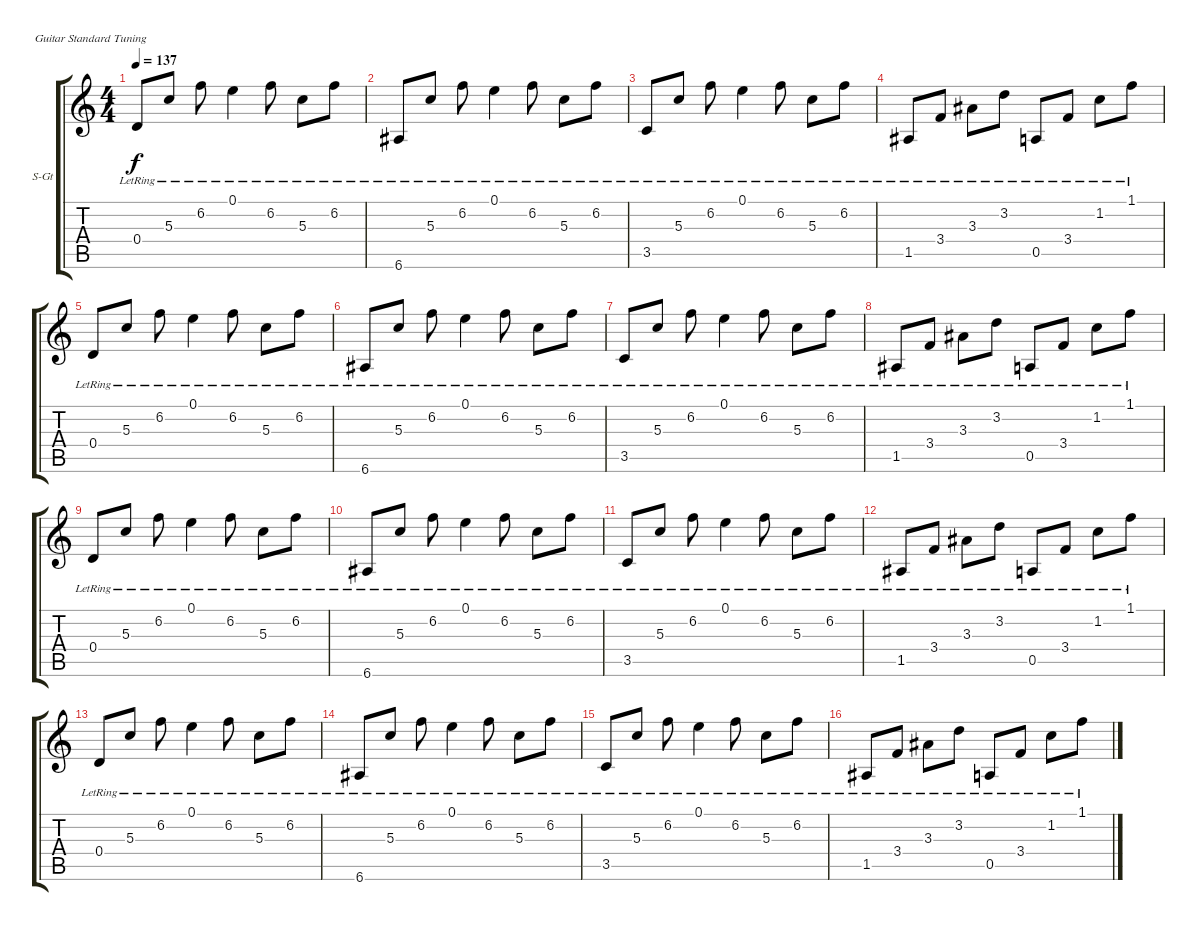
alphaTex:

\defaultSystemsLayout 4
\bracketExtendMode groupsimilarinstruments
\firstSystemTrackNameOrientation horizontal
\otherSystemsTrackNameOrientation horizontal
\track ("Steel Guitar" "S-Gt") {instrument acousticguitarsteel}
\staff {score tabs}
\tuning (E4 B3 G3 D3 A2 E2)
\ts (4 4)
\tempo 137
\clef g2
\scale
0.333333
\ks c
0.4{lr}.8{dy f} 5.3{lr}.8 6.2{lr}.8 0.1{lr}.4 6.2{lr}.8 5.3{lr}.8 6.2{lr}.8 |
\scale
0.333333 6.6{lr}.8 5.3{lr}.8 6.2{lr}.8 0.1{lr}.4 6.2{lr}.8 5.3{lr}.8 6.2{lr}.8 |
\scale
0.333333 3.5{lr}.8 5.3{lr}.8 6.2{lr}.8 0.1{lr}.4 6.2{lr}.8 5.3{lr}.8 6.2{lr}.8 |
\scale
0.333333 1.5{lr}.8 3.4{lr}.8 3.3{lr}.8 3.2{lr}.8 0.5{lr}.8 3.4{lr}.8 1.2{lr}.8 1.1{lr}.8 |
\scale
0.333333 0.4{lr}.8 5.3{lr}.8 6.2{lr}.8 0.1{lr}.4 6.2{lr}.8 5.3{lr}.8 6.2{lr}.8 |
\scale
0.333333 6.6{lr}.8 5.3{lr}.8 6.2{lr}.8 0.1{lr}.4 6.2{lr}.8 5.3{lr}.8 6.2{lr}.8 |
\scale
0.333333 3.5{lr}.8 5.3{lr}.8 6.2{lr}.8 0.1{lr}.4 6.2{lr}.8 5.3{lr}.8 6.2{lr}.8 |
\scale
0.333333 1.5{lr}.8 3.4{lr}.8 3.3{lr}.8 3.2{lr}.8 0.5{lr}.8 3.4{lr}.8 1.2{lr}.8 1.1{lr}.8 |
\scale
0.333333 0.4{lr}.8 5.3{lr}.8 6.2{lr}.8 0.1{lr}.4 6.2{lr}.8 5.3{lr}.8 6.2{lr}.8 |
\scale
0.333333 6.6{lr}.8 5.3{lr}.8 6.2{lr}.8 0.1{lr}.4 6.2{lr}.8 5.3{lr}.8 6.2{lr}.8 |
\scale
0.333333 3.5{lr}.8 5.3{lr}.8 6.2{lr}.8 0.1{lr}.4 6.2{lr}.8 5.3{lr}.8 6.2{lr}.8 |
\scale
0.333333 1.5{lr}.8 3.4{lr}.8 3.3{lr}.8 3.2{lr}.8 0.5{lr}.8 3.4{lr}.8 1.2{lr}.8 1.1{lr}.8 |
\scale
0.333333 0.4{lr}.8 5.3{lr}.8 6.2{lr}.8 0.1{lr}.4 6.2{lr}.8 5.3{lr}.8 6.2{lr}.8 |
\scale
0.333333 6.6{lr}.8 5.3{lr}.8 6.2{lr}.8 0.1{lr}.4 6.2{lr}.8 5.3{lr}.8 6.2{lr}.8 |
3.5{lr}.8 5.3{lr}.8 6.2{lr}.8 0.1{lr}.4 6.2{lr}.8 5.3{lr}.8 6.2{lr}.8 |
1.5{lr}.8 3.4{lr}.8 3.3{lr}.8 3.2{lr}.8 0.5{lr}.8 3.4{lr}.8 1.2{lr}.8 1.1{lr}.8
